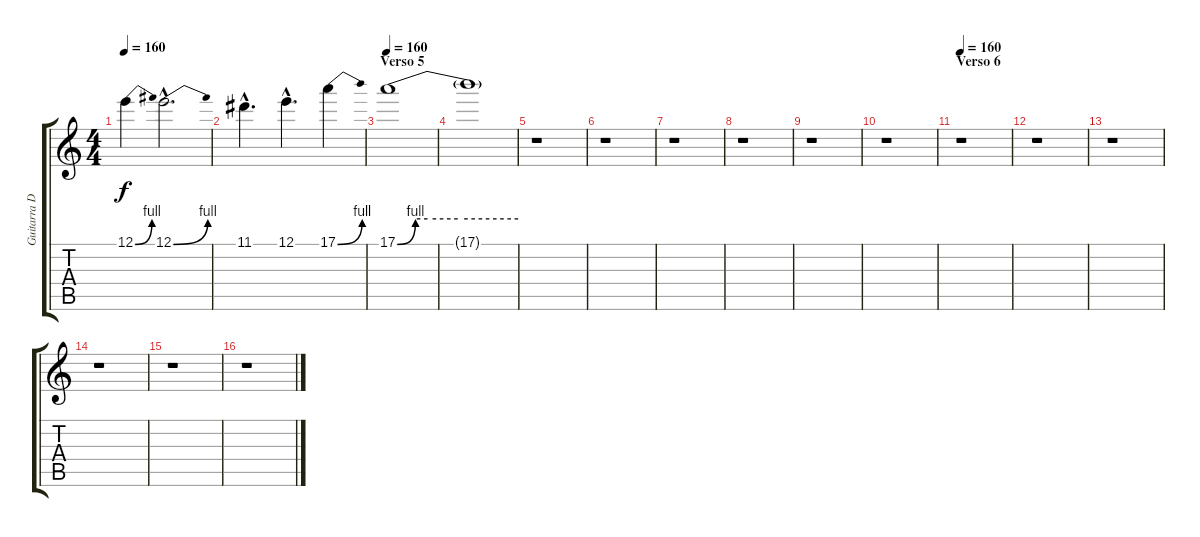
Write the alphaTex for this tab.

\track ("Guitarra Dist." "Guitarra D") {instrument overdrivenguitar}
\staff {score tabs}
\tuning (E4 B3 G3 D3 A2 E2) {hide}
\ts (4 4)
\tempo 160
\clef g2
\ks c
12.1{be (bend 0 0 60 4)}.4{dy f} 12.1{be (bend 0 0 60 4) hac}.2{d} |
11.1{hac}.4{d} 12.1{hac}.4{d} 17.1{be (bend 0 0 60 4)}.4 |
\section ("" "Verso 5")
\tempo 160
17.1{be (custom 0 0 9 4 15 4 30 4 60 4)}.1{volume 0} |
17.1{t}.1 |
r.1{volume 16} |
r.1 |
r.1 |
r.1 |
r.1 |
r.1 |
\section ("" "Verso 6")
\tempo 160
r.1 |
r.1 |
r.1 |
r.1 |
r.1 |
r.1
